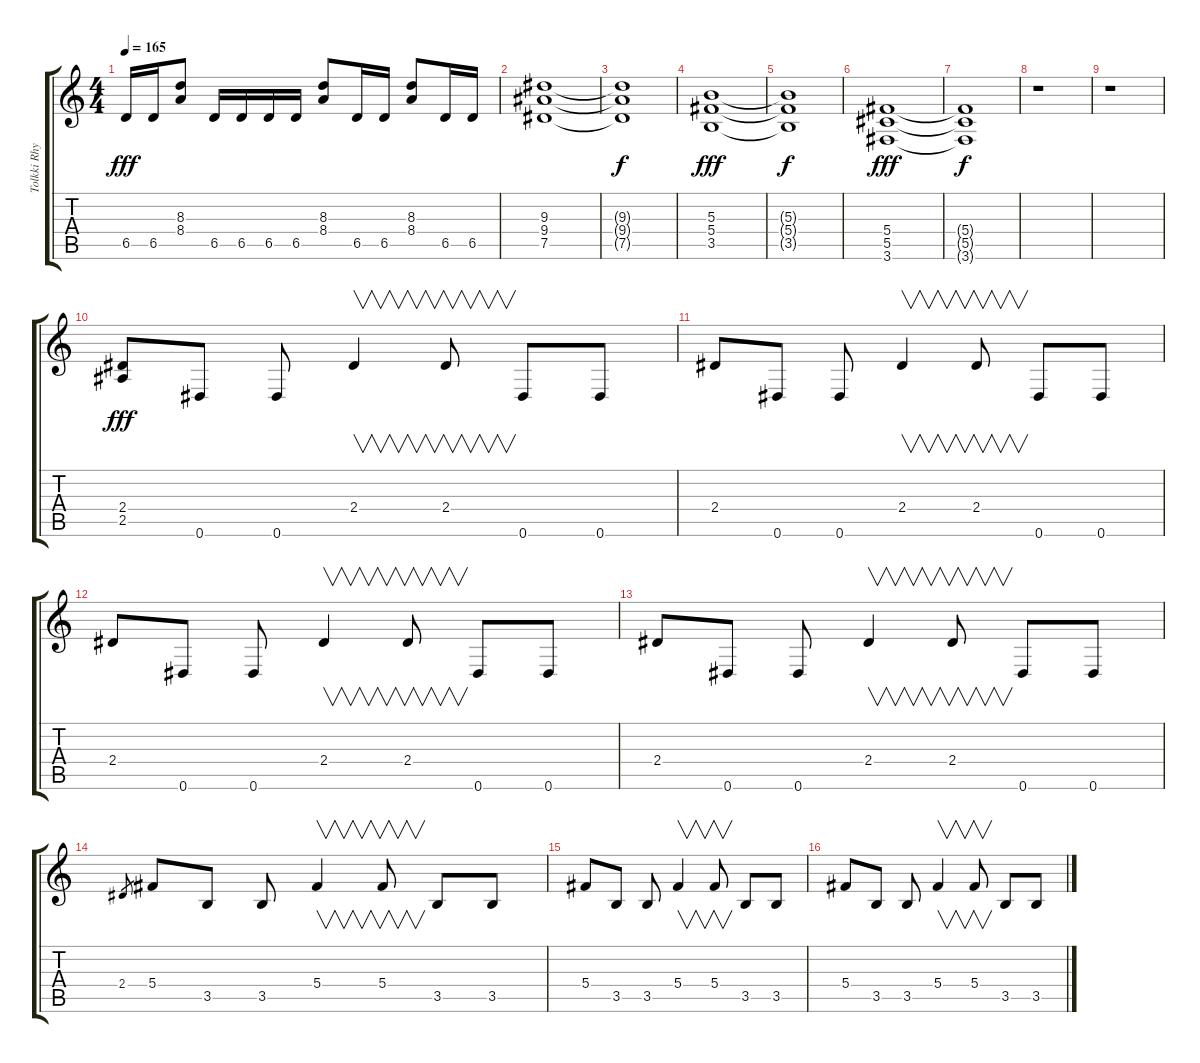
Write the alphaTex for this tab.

\track ("Tolkki Rhythm" "Tolkki Rhy") {instrument distortionguitar}
\staff {score tabs}
\tuning (Eb4 Bb3 Gb3 Db3 Ab2 Eb2) {hide}
\ts (4 4)
\tempo 165
\clef g2
\ks c
6.5.16{dy fff} 6.5.16 (8.3 8.4).8 6.5.16 6.5.16 6.5.16 6.5.16 (8.3 8.4).8 6.5.16 6.5.16 (8.3 8.4).8 6.5.16 6.5.16 |
(9.3 9.4 7.5).1 |
(9.3{t} 9.4{t} 7.5{t}).1{dy f} |
(5.3 5.4 3.5).1{dy fff} |
(5.3{t} 5.4{t} 3.5{t}).1{dy f} |
(5.4 5.5 3.6).1{dy fff} |
(5.4{t} 5.5{t} 3.6{t}).1{dy f} |
r.1 |
r.1 |
(2.4 2.5).8{dy fff} 0.6.8 0.6.8 2.4.4{v} 2.4.8{v} 0.6.8 0.6.8 |
2.4.8 0.6.8 0.6.8 2.4.4{v} 2.4.8{v} 0.6.8 0.6.8 |
2.4.8 0.6.8 0.6.8 2.4.4{v} 2.4.8{v} 0.6.8 0.6.8 |
2.4.8 0.6.8 0.6.8 2.4.4{v} 2.4.8{v} 0.6.8 0.6.8 |
2.4.8{gr} 5.4.8 3.5.8 3.5.8 5.4.4{v} 5.4.8{v} 3.5.8 3.5.8 |
5.4.8 3.5.8 3.5.8 5.4.4{v} 5.4.8{v} 3.5.8 3.5.8 |
5.4.8 3.5.8 3.5.8 5.4.4{v} 5.4.8{v} 3.5.8 3.5.8
